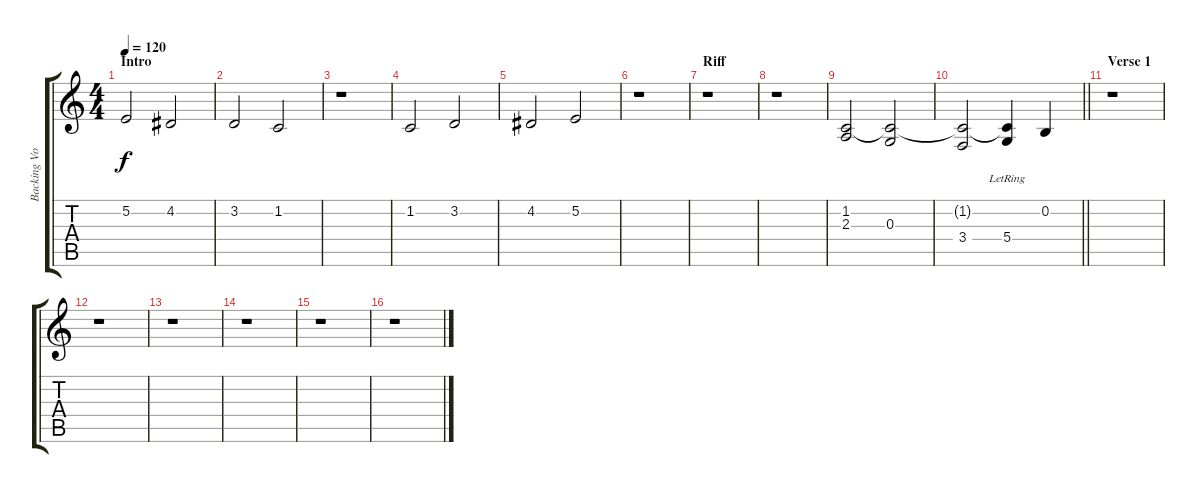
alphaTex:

\track ("Backing Vocals and Choir" "Backing Vo") {instrument pad4choir}
\staff {score tabs}
\tuning (E4 B3 G3 D3 A2 E2) {hide}
\ts (4 4)
\section ("" "Intro")
\tempo 120
\clef g2
\ks c
5.2.2{dy f instrument pad4choir} 4.2.2 |
3.2.2 1.2.2 |
r.1 |
1.2.2 3.2.2 |
4.2.2 5.2.2 |
r.1 |
\section ("" "Riff")
r.1 |
r.1 |
(1.2 2.3).2 (1.2{t} 0.3).2 |
\barLineRight lightlight
(1.2{t} 3.4).2 (1.2{t} 5.4{lr}).4 0.2.4 |
\section ("" "Verse 1")
r.1 |
r.1 |
r.1 |
r.1 |
r.1 |
r.1
